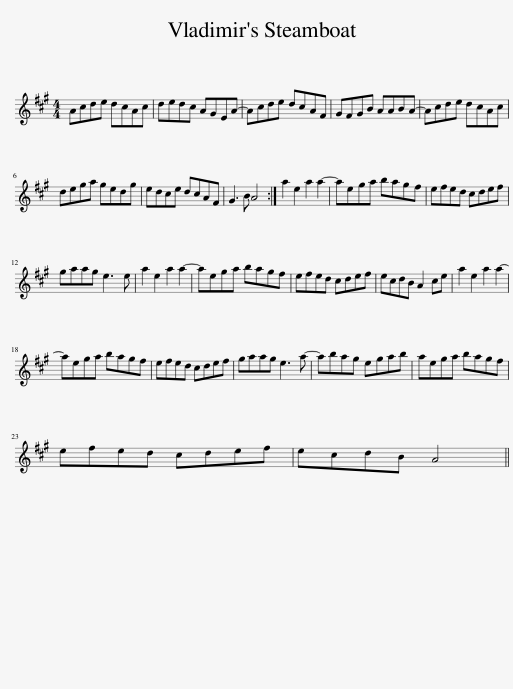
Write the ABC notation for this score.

X:1
L:1/8
M:4/4
I:linebreak $
K:A
V:1 treble
V:1
 Acde dcAc | dedc AGEA- | Acde dcAF | GFGB AABA- | Acde dcAc |$ %5
 dega gedg | edce dcAF | G3 B A4 :| a2 e2 a2 a2- | aega bagf | %10
 efed cdef |$ gaag e3 e | a2 e2 a2 a2- | aega bagf | efed cdef | %15
 ecdB A2 ce | a2 e2 a2 a2- |$ aega bagf | efed cdef | gaag e3 a- | %20
 abag egab | aega bagf |$ efed cdef | ecdB A4 || %24
